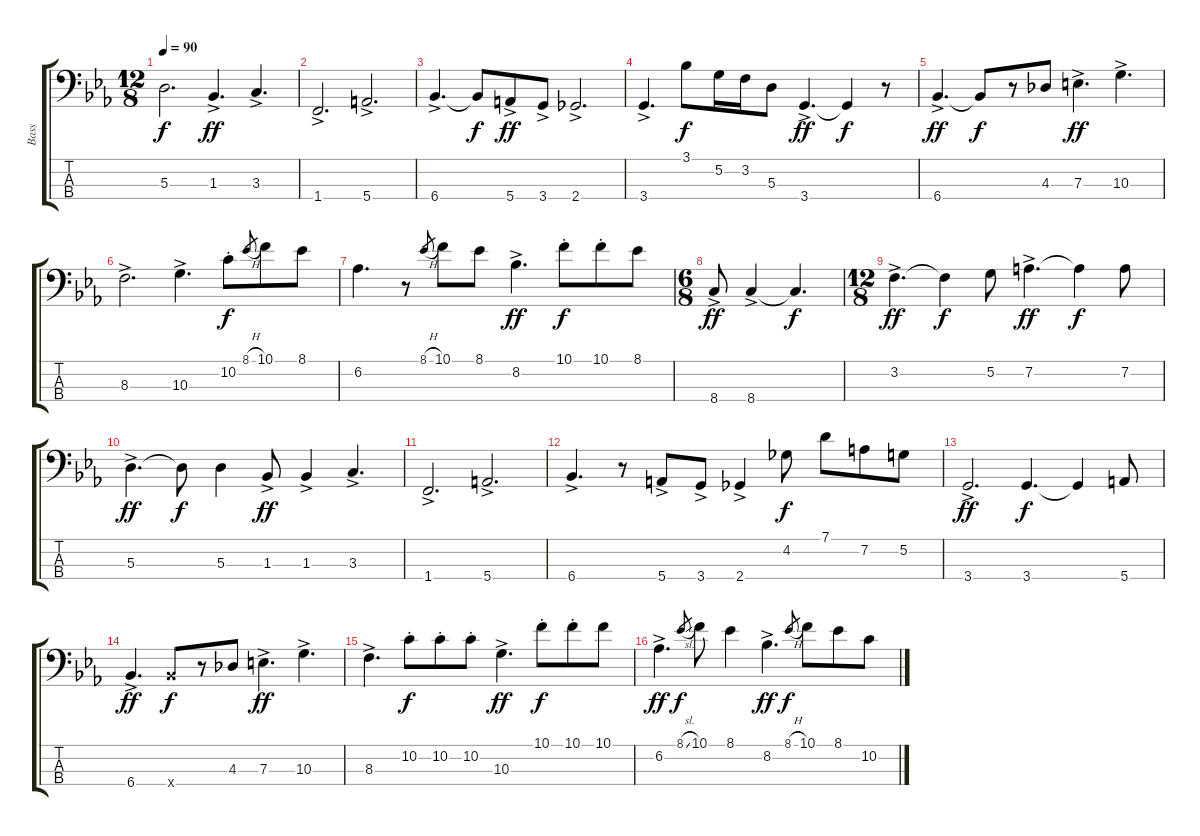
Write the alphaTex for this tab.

\track ("Bass" "Bass") {instrument electricbassfinger}
\staff {score tabs}
\tuning (G2 D2 A1 E1) {hide}
\ts (12 8)
\tempo 90
\clef f4
\ks eb
5.3.2{d dy f} 1.3{ac}.4{d dy ff} 3.3{ac}.4{d} |
1.4{ac}.2{d} 5.4{ac}.2{d} |
6.4{ac}.4{d} 6.4{t}.8{dy f} 5.4{ac}.8{dy ff} 3.4{ac}.8 2.4{ac}.2{d} |
3.4{ac}.4{d} 3.1.8{dy f} 5.2.16 3.2.16 5.3.8 3.4{ac}.4{d dy ff} 3.4{t}.4{dy f} r.8 |
6.4{ac}.4{d dy ff} 6.4{t}.8{dy f} r.8 4.3.8 7.3{ac}.4{d dy ff} 10.3{ac}.4{d} |
8.3{ac}.2{d} 10.3{ac}.4{d} 10.2{st}.8{dy f} 8.1{h}.8{gr} 10.1.8 8.1.8 |
6.2.4{d} r.8 8.1{h}.8{gr} 10.1.8 8.1.8 8.2{ac}.4{d dy ff} 10.1{st}.8{dy f} 10.1{st}.8 8.1.8 |
\ts (6 8)
8.4{ac}.8{dy ff} 8.4{ac}.4 8.4{t}.4{d dy f} |
\ts (12 8)
3.2{ac}.4{d dy ff} 3.2{t}.4{dy f} 5.2.8 7.2{ac}.4{d dy ff} 7.2{t}.4{dy f} 7.2.8 |
5.3{ac}.4{d dy ff} 5.3{t}.8{dy f} 5.3.4 1.3{ac}.8{dy ff} 1.3{ac}.4 3.3{ac}.4{d} |
1.4{ac}.2{d} 5.4{ac}.2{d} |
6.4{ac}.4{d} r.8 5.4{ac}.8 3.4{ac}.8 2.4{ac}.4 4.2.8{dy f} 7.1.8 7.2.8 5.2.8 |
3.4{ac}.2{d dy ff} 3.4.4{d dy f} 3.4{t}.4 5.4.8 |
6.4{ac}.4{d dy ff} 6.4{x}.8{dy f} r.8 4.3.8 7.3{ac}.4{d dy ff} 10.3{ac}.4{d} |
8.3{ac}.4{d} 10.2{st}.8{dy f} 10.2{st}.8 10.2{st}.8 10.3{ac}.4{d dy ff} 10.1{st}.8{dy f} 10.1{st}.8 10.1.8 |
6.2{ac}.4{d dy ff} 8.1{sl}.8{gr dy f} 10.1.8 8.1.4 8.2{ac}.4{d dy ff} 8.1{h}.8{gr dy f} 10.1.8 8.1.8 10.2.8
